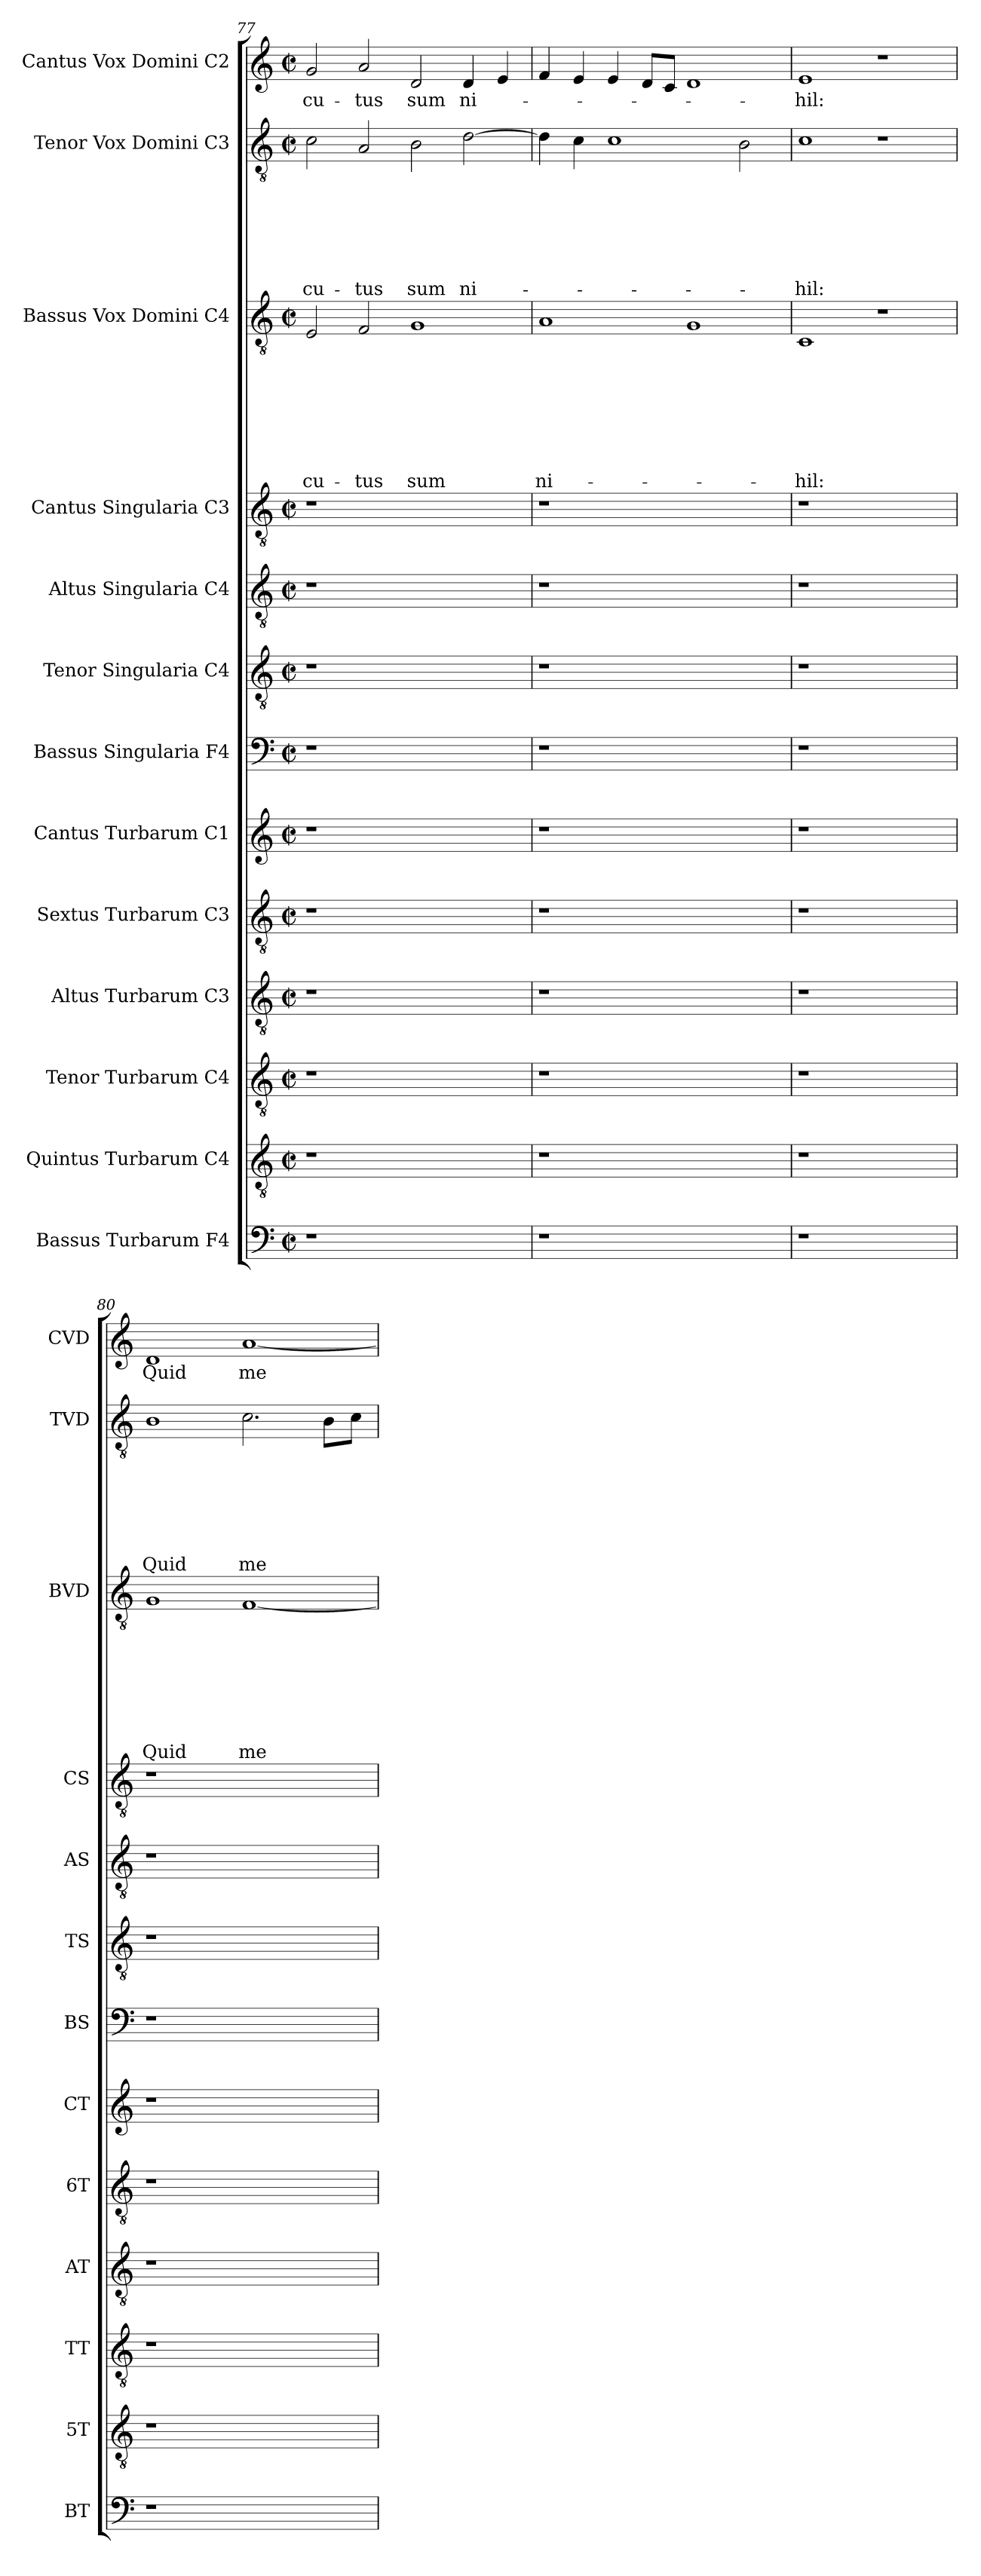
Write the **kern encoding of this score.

**kern	**kern	**kern	**kern	**kern	**kern	**kern	**kern	**kern	**kern	**kern	**text	**text	**text	**text	**text	**text	**text	**text	**kern	**text	**text	**text	**text	**text	**text	**text	**kern	**text
*part13	*part12	*part11	*part10	*part9	*part8	*part7	*part6	*part5	*part4	*part3	*part3	*part3	*part3	*part3	*part3	*part3	*part3	*part3	*part2	*part2	*part2	*part2	*part2	*part2	*part2	*part2	*part1	*part1
*staff13	*staff12	*staff11	*staff10	*staff9	*staff8	*staff7	*staff6	*staff5	*staff4	*staff3	*staff3	*staff3	*staff3	*staff3	*staff3	*staff3	*staff3	*staff3	*staff2	*staff2	*staff2	*staff2	*staff2	*staff2	*staff2	*staff2	*staff1	*staff1
*I"Bassus Turbarum F4	*I"Quintus  Turbarum C4	*I"Tenor Turbarum C4	*I"Altus Turbarum C3	*I"Sextus Turbarum C3	*I"Cantus  Turbarum C1	*I"Bassus Singularia F4	*I"Tenor  Singularia C4	*I"Altus Singularia C4	*I"Cantus  Singularia C3	*I"Bassus Vox Domini C4	*	*	*	*	*	*	*	*	*I"Tenor Vox Domini C3	*	*	*	*	*	*	*	*I"Cantus  Vox Domini C2	*
*I'BT	*I'5T	*I'TT	*I'AT	*I'6T	*I'CT	*I'BS	*I'TS	*I'AS	*I'CS	*I'BVD	*	*	*	*	*	*	*	*	*I'TVD	*	*	*	*	*	*	*	*I'CVD	*
*clefF4	*clefGv2	*clefGv2	*clefGv2	*clefGv2	*clefG2	*clefF4	*clefGv2	*clefGv2	*clefGv2	*clefGv2	*	*	*	*	*	*	*	*	*clefGv2	*	*	*	*	*	*	*	*clefG2	*
*k[]	*k[]	*k[]	*k[]	*k[]	*k[]	*k[]	*k[]	*k[]	*k[]	*k[]	*	*	*	*	*	*	*	*	*k[]	*	*	*	*	*	*	*	*k[]	*
*C:	*C:	*C:	*C:	*C:	*C:	*C:	*C:	*C:	*C:	*C:	*	*	*	*	*	*	*	*	*C:	*	*	*	*	*	*	*	*C:	*
*M2/2	*M2/2	*M2/2	*M2/2	*M2/2	*M2/2	*M2/2	*M2/2	*M2/2	*M2/2	*M2/2	*	*	*	*	*	*	*	*	*M2/2	*	*	*	*	*	*	*	*M2/2	*
*met(c|)	*met(c|)	*met(c|)	*met(c|)	*met(c|)	*met(c|)	*met(c|)	*met(c|)	*met(c|)	*met(c|)	*met(c|)	*	*	*	*	*	*	*	*	*met(c|)	*	*	*	*	*	*	*	*met(c|)	*
=77	=77	=77	=77	=77	=77	=77	=77	=77	=77	=77	=77	=77	=77	=77	=77	=77	=77	=77	=77	=77	=77	=77	=77	=77	=77	=77	=77	=77
1r	1r	1r	1r	1r	1r	1r	1r	1r	1r	2E/	.	.	.	.	.	.	.	-cu-	2c\	.	.	.	.	.	.	-cu-	2g/	-cu-
.	.	.	.	.	.	.	.	.	.	2F/	.	.	.	.	.	.	.	-tus	2A/	.	.	.	.	.	.	-tus	2a/	-tus
1ryy	1ryy	1ryy	1ryy	1ryy	1ryy	1ryy	1ryy	1ryy	1ryy	1G	.	.	.	.	.	.	.	sum	2B\	.	.	.	.	.	.	sum	2d/	sum
.	.	.	.	.	.	.	.	.	.	.	.	.	.	.	.	.	.	.	[2d\	.	.	.	.	.	.	ni-	4d/	ni-
.	.	.	.	.	.	.	.	.	.	.	.	.	.	.	.	.	.	.	.	.	.	.	.	.	.	.	4e/	.
=78	=78	=78	=78	=78	=78	=78	=78	=78	=78	=78	=78	=78	=78	=78	=78	=78	=78	=78	=78	=78	=78	=78	=78	=78	=78	=78	=78	=78
1r	1r	1r	1r	1r	1r	1r	1r	1r	1r	1A	.	.	.	.	.	.	.	ni-	4d\]	.	.	.	.	.	.	.	4f/	.
.	.	.	.	.	.	.	.	.	.	.	.	.	.	.	.	.	.	.	4c\	.	.	.	.	.	.	.	4e/	.
.	.	.	.	.	.	.	.	.	.	.	.	.	.	.	.	.	.	.	1c	.	.	.	.	.	.	.	4e/	.
.	.	.	.	.	.	.	.	.	.	.	.	.	.	.	.	.	.	.	.	.	.	.	.	.	.	.	8d/L	.
.	.	.	.	.	.	.	.	.	.	.	.	.	.	.	.	.	.	.	.	.	.	.	.	.	.	.	8c/J	.
1ryy	1ryy	1ryy	1ryy	1ryy	1ryy	1ryy	1ryy	1ryy	1ryy	1G	.	.	.	.	.	.	.	.	.	.	.	.	.	.	.	.	1d	.
.	.	.	.	.	.	.	.	.	.	.	.	.	.	.	.	.	.	.	2B\	.	.	.	.	.	.	.	.	.
!!LO:LB:g=z
=79	=79	=79	=79	=79	=79	=79	=79	=79	=79	=79	=79	=79	=79	=79	=79	=79	=79	=79	=79	=79	=79	=79	=79	=79	=79	=79	=79	=79
1r	1r	1r	1r	1r	1r	1r	1r	1r	1r	1C	.	.	.	.	.	.	.	-hil:	1c	.	.	.	.	.	.	-hil:	1e	-hil:
1ryy	1ryy	1ryy	1ryy	1ryy	1ryy	1ryy	1ryy	1ryy	1ryy	1r	.	.	.	.	.	.	.	.	1r	.	.	.	.	.	.	.	1r	.
=80	=80	=80	=80	=80	=80	=80	=80	=80	=80	=80	=80	=80	=80	=80	=80	=80	=80	=80	=80	=80	=80	=80	=80	=80	=80	=80	=80	=80
1r	1r	1r	1r	1r	1r	1r	1r	1r	1r	1G	.	.	.	.	.	.	.	Quid	1B	.	.	.	.	.	.	Quid	1d	Quid
1ryy	1ryy	1ryy	1ryy	1ryy	1ryy	1ryy	1ryy	1ryy	1ryy	[1F	.	.	.	.	.	.	.	me	2.c\	.	.	.	.	.	.	me	[1a	me
.	.	.	.	.	.	.	.	.	.	.	.	.	.	.	.	.	.	.	8B\L	.	.	.	.	.	.	.	.	.
.	.	.	.	.	.	.	.	.	.	.	.	.	.	.	.	.	.	.	8c\J	.	.	.	.	.	.	.	.	.
=	=	=	=	=	=	=	=	=	=	=	=	=	=	=	=	=	=	=	=	=	=	=	=	=	=	=	=	=
*-	*-	*-	*-	*-	*-	*-	*-	*-	*-	*-	*-	*-	*-	*-	*-	*-	*-	*-	*-	*-	*-	*-	*-	*-	*-	*-	*-	*-
